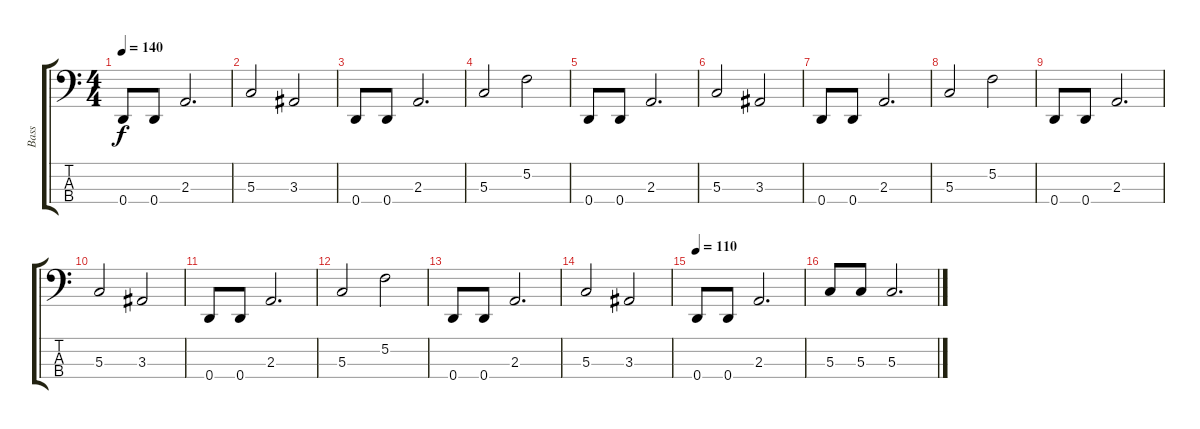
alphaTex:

\track ("Bass" "Bass") {instrument electricbassfinger}
\staff {score tabs}
\tuning (F2 C2 G1 D1) {hide}
\ts (4 4)
\tempo 140
\clef f4
\ks c
0.4.8{dy f} 0.4.8 2.3.2{d} |
5.3.2 3.3.2 |
0.4.8 0.4.8 2.3.2{d} |
5.3.2 5.2.2 |
0.4.8 0.4.8 2.3.2{d} |
5.3.2 3.3.2 |
0.4.8 0.4.8 2.3.2{d} |
5.3.2 5.2.2 |
0.4.8 0.4.8 2.3.2{d} |
5.3.2 3.3.2 |
0.4.8 0.4.8 2.3.2{d} |
5.3.2 5.2.2 |
0.4.8 0.4.8 2.3.2{d} |
5.3.2 3.3.2 |
\tempo 110
0.4.8 0.4.8 2.3.2{d} |
5.3.8 5.3.8 5.3.2{d}
